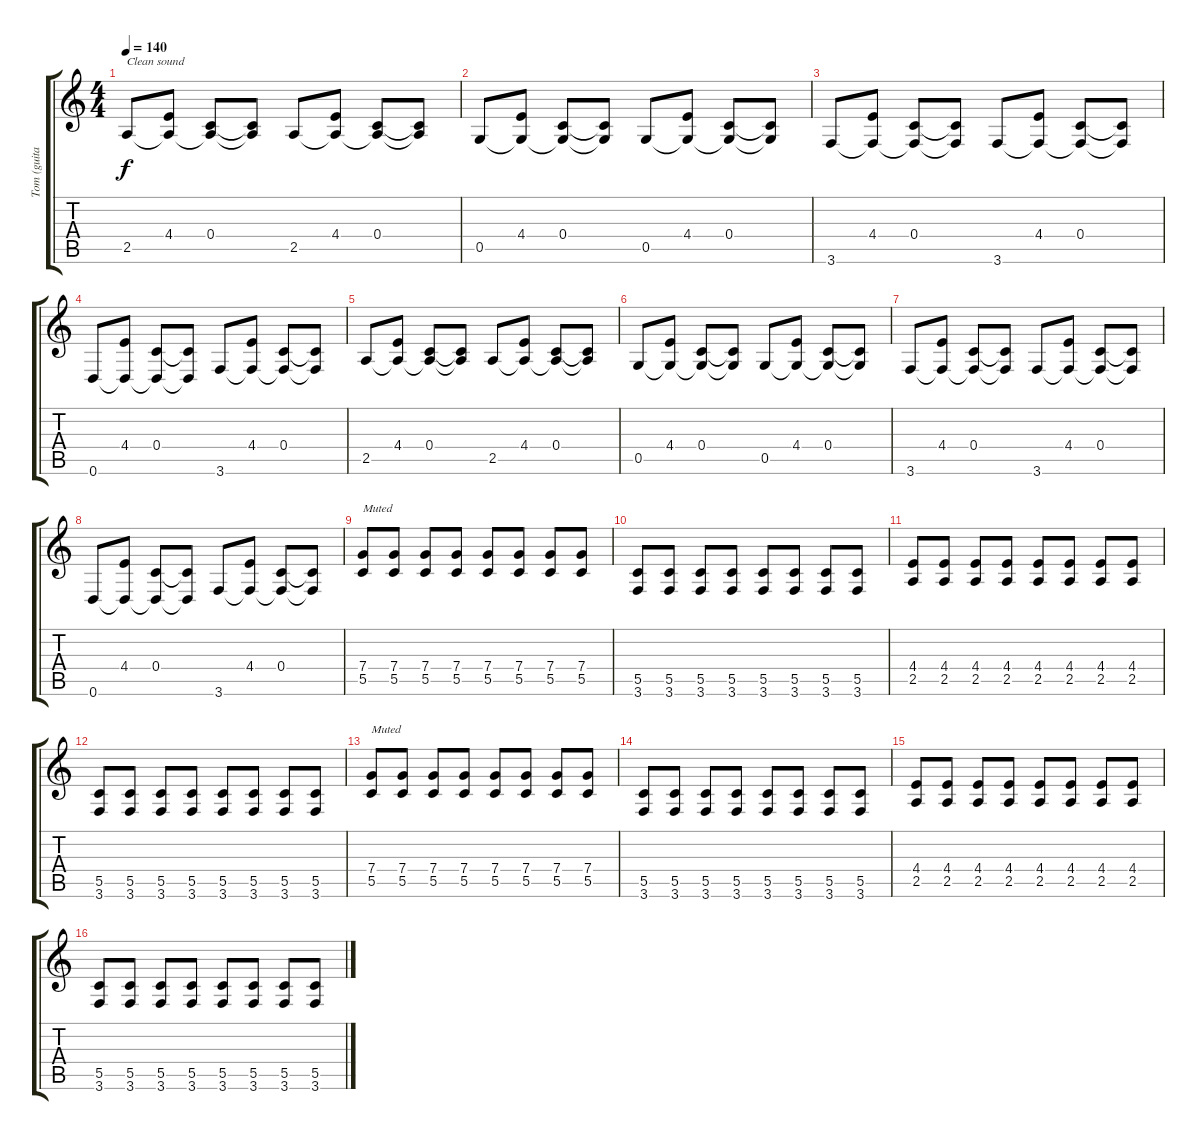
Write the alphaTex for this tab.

\track ("Tom (guitar)" "Tom (guita") {instrument electricguitarclean}
\staff {score tabs}
\tuning (D4 A3 F3 C3 G2 D2) {hide}
\ts (4 4)
\tempo 140
\clef g2
\ks c
2.5.8{txt "Clean sound" dy f volume 14 instrument electricguitarclean} (4.4 2.5{t}).8 (0.4 2.5{t}).8 (0.4{t} 2.5{t}).8 2.5.8 (4.4 2.5{t}).8 (0.4 2.5{t}).8 (0.4{t} 2.5{t}).8 |
0.5.8 (4.4 0.5{t}).8 (0.4 0.5{t}).8 (0.4{t} 0.5{t}).8 0.5.8 (4.4 0.5{t}).8 (0.4 0.5{t}).8 (0.4{t} 0.5{t}).8 |
3.6.8 (4.4 3.6{t}).8 (0.4 3.6{t}).8 (0.4{t} 3.6{t}).8 3.6.8 (4.4 3.6{t}).8 (0.4 3.6{t}).8 (0.4{t} 3.6{t}).8 |
0.6.8 (4.4 0.6{t}).8 (0.4 0.6{t}).8 (0.4{t} 0.6{t}).8 3.6.8 (4.4 3.6{t}).8 (0.4 3.6{t}).8 (0.4{t} 3.6{t}).8 |
2.5.8 (4.4 2.5{t}).8 (0.4 2.5{t}).8 (0.4{t} 2.5{t}).8 2.5.8 (4.4 2.5{t}).8 (0.4 2.5{t}).8 (0.4{t} 2.5{t}).8 |
0.5.8 (4.4 0.5{t}).8 (0.4 0.5{t}).8 (0.4{t} 0.5{t}).8 0.5.8 (4.4 0.5{t}).8 (0.4 0.5{t}).8 (0.4{t} 0.5{t}).8 |
3.6.8 (4.4 3.6{t}).8 (0.4 3.6{t}).8 (0.4{t} 3.6{t}).8 3.6.8 (4.4 3.6{t}).8 (0.4 3.6{t}).8 (0.4{t} 3.6{t}).8 |
0.6.8 (4.4 0.6{t}).8 (0.4 0.6{t}).8 (0.4{t} 0.6{t}).8 3.6.8 (4.4 3.6{t}).8 (0.4 3.6{t}).8 (0.4{t} 3.6{t}).8 |
(7.4 5.5).8{txt "Muted" volume 14 instrument electricguitarmuted} (7.4 5.5).8 (7.4 5.5).8 (7.4 5.5).8 (7.4 5.5).8 (7.4 5.5).8 (7.4 5.5).8 (7.4 5.5).8 |
(5.5 3.6).8{instrument electricguitarmuted} (5.5 3.6).8 (5.5 3.6).8 (5.5 3.6).8 (5.5 3.6).8 (5.5 3.6).8 (5.5 3.6).8 (5.5 3.6).8 |
(4.4 2.5).8{instrument electricguitarmuted} (4.4 2.5).8 (4.4 2.5).8 (4.4 2.5).8 (4.4 2.5).8 (4.4 2.5).8 (4.4 2.5).8 (4.4 2.5).8 |
(5.5 3.6).8{instrument electricguitarmuted} (5.5 3.6).8 (5.5 3.6).8 (5.5 3.6).8 (5.5 3.6).8 (5.5 3.6).8 (5.5 3.6).8 (5.5 3.6).8 |
(7.4 5.5).8{txt "Muted" volume 14 instrument electricguitarmuted} (7.4 5.5).8 (7.4 5.5).8 (7.4 5.5).8 (7.4 5.5).8 (7.4 5.5).8 (7.4 5.5).8 (7.4 5.5).8 |
(5.5 3.6).8{instrument electricguitarmuted} (5.5 3.6).8 (5.5 3.6).8 (5.5 3.6).8 (5.5 3.6).8 (5.5 3.6).8 (5.5 3.6).8 (5.5 3.6).8 |
(4.4 2.5).8{instrument electricguitarmuted} (4.4 2.5).8 (4.4 2.5).8 (4.4 2.5).8 (4.4 2.5).8 (4.4 2.5).8 (4.4 2.5).8 (4.4 2.5).8 |
(5.5 3.6).8{instrument electricguitarmuted} (5.5 3.6).8 (5.5 3.6).8 (5.5 3.6).8 (5.5 3.6).8 (5.5 3.6).8 (5.5 3.6).8 (5.5 3.6).8
